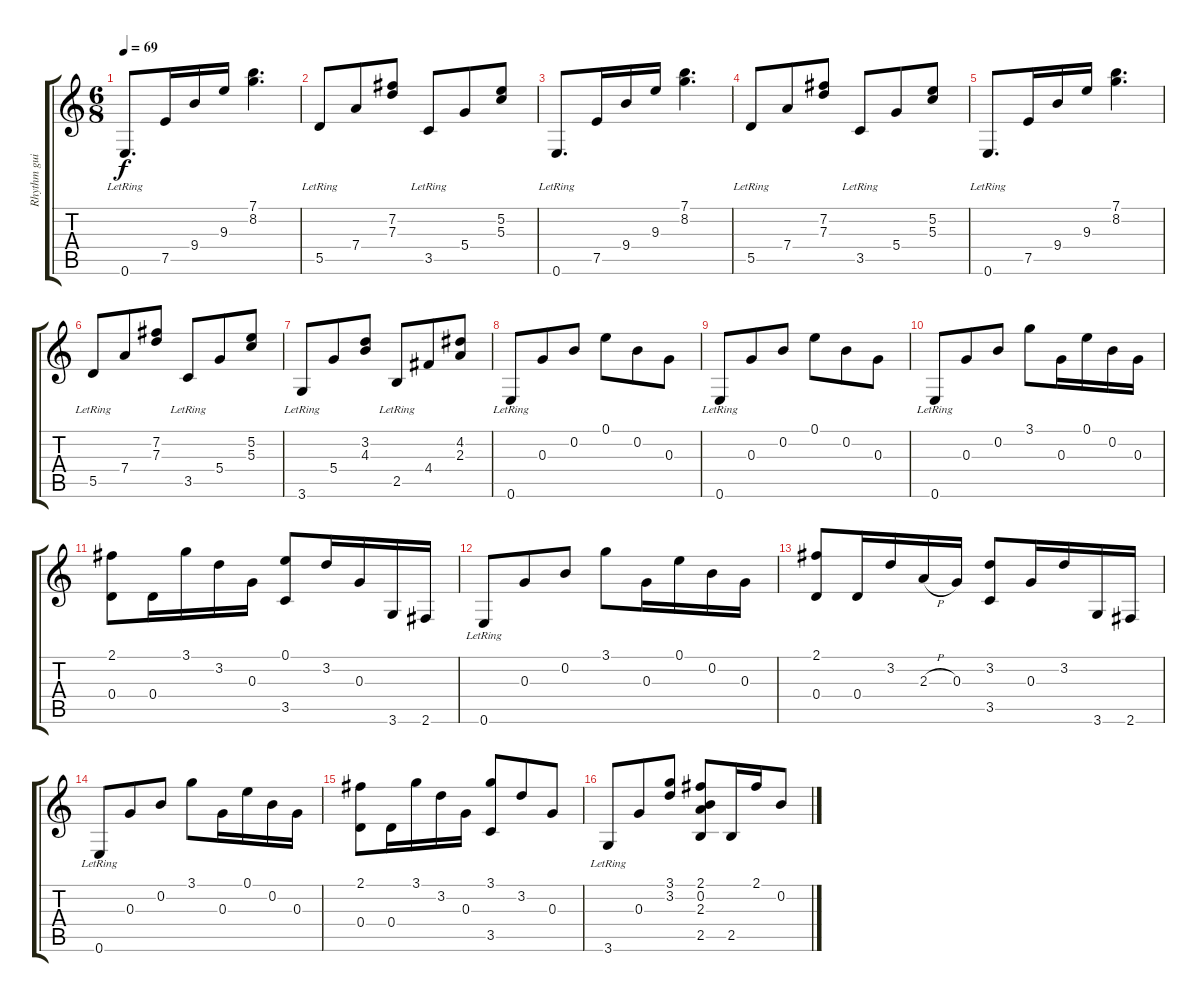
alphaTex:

\track ("Rhythm guitar" "Rhythm gui") {instrument acousticguitarsteel}
\staff {score tabs}
\tuning (E4 B3 G3 D3 A2 E2) {hide}
\ts (6 8)
\tempo 69
\clef g2
\ks c
0.6{lr}.8{d dy f} 7.5.16 9.4.16 9.3.16 (7.1 8.2).4{d} |
5.5{lr}.8 7.4.8 (7.2 7.3).8 3.5{lr}.8 5.4.8 (5.2 5.3).8 |
0.6{lr}.8{d} 7.5.16 9.4.16 9.3.16 (7.1 8.2).4{d} |
5.5{lr}.8 7.4.8 (7.2 7.3).8 3.5{lr}.8 5.4.8 (5.2 5.3).8 |
0.6{lr}.8{d} 7.5.16 9.4.16 9.3.16 (7.1 8.2).4{d} |
5.5{lr}.8 7.4.8 (7.2 7.3).8 3.5{lr}.8 5.4.8 (5.2 5.3).8 |
3.6{lr}.8 5.4.8 (3.2 4.3).8 2.5{lr}.8 4.4.8 (4.2 2.3).8 |
0.6{lr}.8 0.3.8 0.2.8 0.1.8 0.2.8 0.3.8 |
0.6{lr}.8 0.3.8 0.2.8 0.1.8 0.2.8 0.3.8 |
0.6{lr}.8 0.3.8 0.2.8 3.1.8 0.3.16 0.1.16 0.2.16 0.3.16 |
(2.1 0.4).8 0.4.16 3.1.16 3.2.16 0.3.16 (0.1 3.5).8 3.2.16 0.3.16 3.6.16 2.6.16 |
0.6{lr}.8 0.3.8 0.2.8 3.1.8 0.3.16 0.1.16 0.2.16 0.3.16 |
(2.1 0.4).8 0.4.16 3.2.16 2.3{h}.16 0.3.16 (3.2 3.5).8 0.3.16 3.2.16 3.6.16 2.6.16 |
0.6{lr}.8 0.3.8 0.2.8 3.1.8 0.3.16 0.1.16 0.2.16 0.3.16 |
(2.1 0.4).8 0.4.16 3.1.16 3.2.16 0.3.16 (3.1 3.5).8 3.2.8 0.3.8 |
3.6{lr}.8 0.3.8 (3.1 3.2).8 (2.1 0.2 2.3 2.5).8 2.5.16 2.1.16 0.2.8
